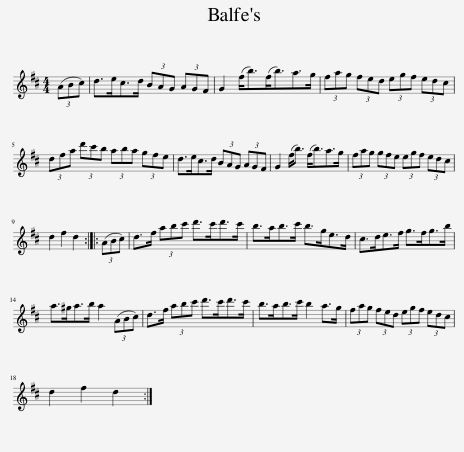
X:1
L:1/8
M:4/4
I:linebreak $
K:D
V:1 treble
V:1
 (3(ABc) | d>ec>d (3BAG (3AGF | G2 (f<b)(f<b)a>g | (3fag (3fed (3egf (3edc |$ (3dfa (3d'c'b (3aba (3gfe | %5
 d>ec>d (3BAG (3AGF | G2 (f<b) (f<b)a>g | (3fag (3gfe (3egf (3edc |$ d2 f2 d2 :: (3(ABc) | %10
 d>f (3abc' d'>c'd'>c' | b>ab>c' b>ge>d | c>de>f g>fg>b |$ a>^ga>b a2 (3(ABc) | d>f (3abc' d'>c'd'>c' | %15
 b>ab>c' b2 a>g | (3fag (3fed (3egf (3edc |$ d2 f2 d2 :| %18
